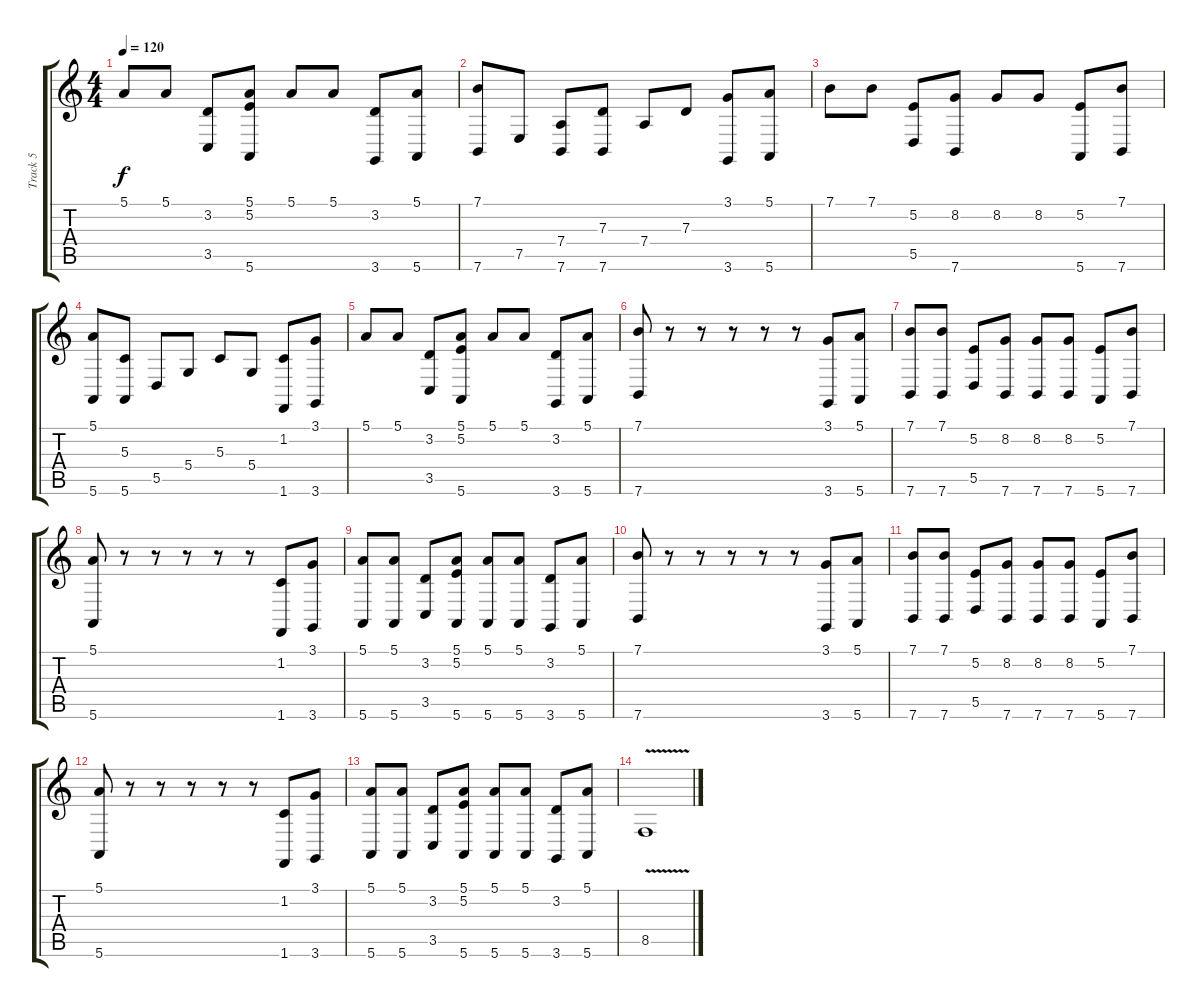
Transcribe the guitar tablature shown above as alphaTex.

\track ("Track 5" "Track 5") {instrument lead2sawtooth}
\staff {score tabs}
\tuning (E4 B3 G3 D3 A2 E2) {hide}
\ts (4 4)
\tempo 120
\clef g2
\ks c
5.1.8{dy f} 5.1.8 (3.2 3.5).8 (5.1 5.2 5.6).8 5.1.8 5.1.8 (3.2 3.6).8 (5.1 5.6).8 |
(7.1 7.6).8{volume 16} 7.5.8 (7.4 7.6).8 (7.3 7.6).8 7.4.8 7.3.8 (3.1 3.6).8 (5.1 5.6).8 |
7.1.8 7.1.8 (5.2 5.5).8 (8.2 7.6).8 8.2.8 8.2.8 (5.2 5.6).8 (7.1 7.6).8 |
(5.1 5.6).8 (5.3 5.6).8 5.5.8 5.4.8 5.3.8 5.4.8 (1.2 1.6).8 (3.1 3.6).8 |
5.1.8 5.1.8 (3.2 3.5).8 (5.1 5.2 5.6).8 5.1.8 5.1.8 (3.2 3.6).8 (5.1 5.6).8 |
(7.1 7.6).8{volume 16} r.8 r.8 r.8 r.8 r.8 (3.1 3.6).8 (5.1 5.6).8 |
(7.1 7.6).8 (7.1 7.6).8 (5.2 5.5).8 (8.2 7.6).8 (8.2 7.6).8 (8.2 7.6).8 (5.2 5.6).8 (7.1 7.6).8 |
(5.1 5.6).8 r.8 r.8 r.8 r.8 r.8 (1.2 1.6).8 (3.1 3.6).8 |
(5.1 5.6).8 (5.1 5.6).8 (3.2 3.5).8 (5.1 5.2 5.6).8 (5.1 5.6).8 (5.1 5.6).8 (3.2 3.6).8 (5.1 5.6).8 |
(7.1 7.6).8{volume 16} r.8 r.8 r.8 r.8 r.8 (3.1 3.6).8 (5.1 5.6).8 |
(7.1 7.6).8 (7.1 7.6).8 (5.2 5.5).8 (8.2 7.6).8 (8.2 7.6).8 (8.2 7.6).8 (5.2 5.6).8 (7.1 7.6).8 |
(5.1 5.6).8 r.8 r.8 r.8 r.8 r.8 (1.2 1.6).8 (3.1 3.6).8 |
(5.1 5.6).8 (5.1 5.6).8 (3.2 3.5).8 (5.1 5.2 5.6).8 (5.1 5.6).8 (5.1 5.6).8 (3.2 3.6).8 (5.1 5.6).8 |
8.5{v}.1
